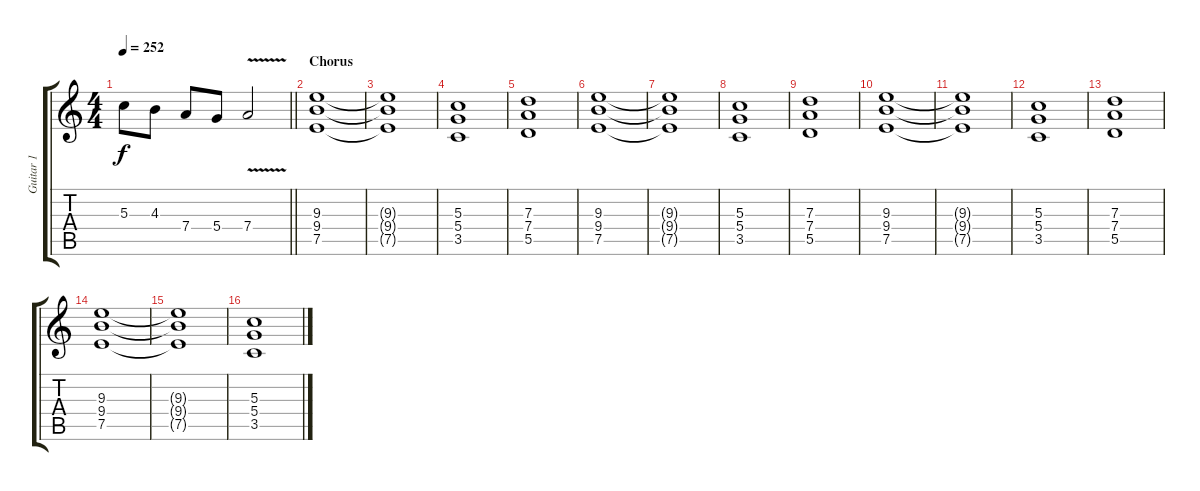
\track ("Guitar 1" "Guitar 1") {instrument distortionguitar}
\staff {score tabs}
\tuning (E4 B3 G3 D3 A2 E2) {hide}
\ts (4 4)
\tempo 252
\clef g2
\barLineRight lightlight
\ks c
5.3.8{dy f} 4.3.8 7.4.8 5.4.8 7.4{v}.2 |
\section ("" "Chorus")
(9.3 9.4 7.5).1 |
(9.3{t} 9.4{t} 7.5{t}).1 |
(5.3 5.4 3.5).1 |
(7.3 7.4 5.5).1 |
(9.3 9.4 7.5).1 |
(9.3{t} 9.4{t} 7.5{t}).1 |
(5.3 5.4 3.5).1 |
(7.3 7.4 5.5).1 |
(9.3 9.4 7.5).1 |
(9.3{t} 9.4{t} 7.5{t}).1 |
(5.3 5.4 3.5).1 |
(7.3 7.4 5.5).1 |
(9.3 9.4 7.5).1 |
(9.3{t} 9.4{t} 7.5{t}).1 |
(5.3 5.4 3.5).1
